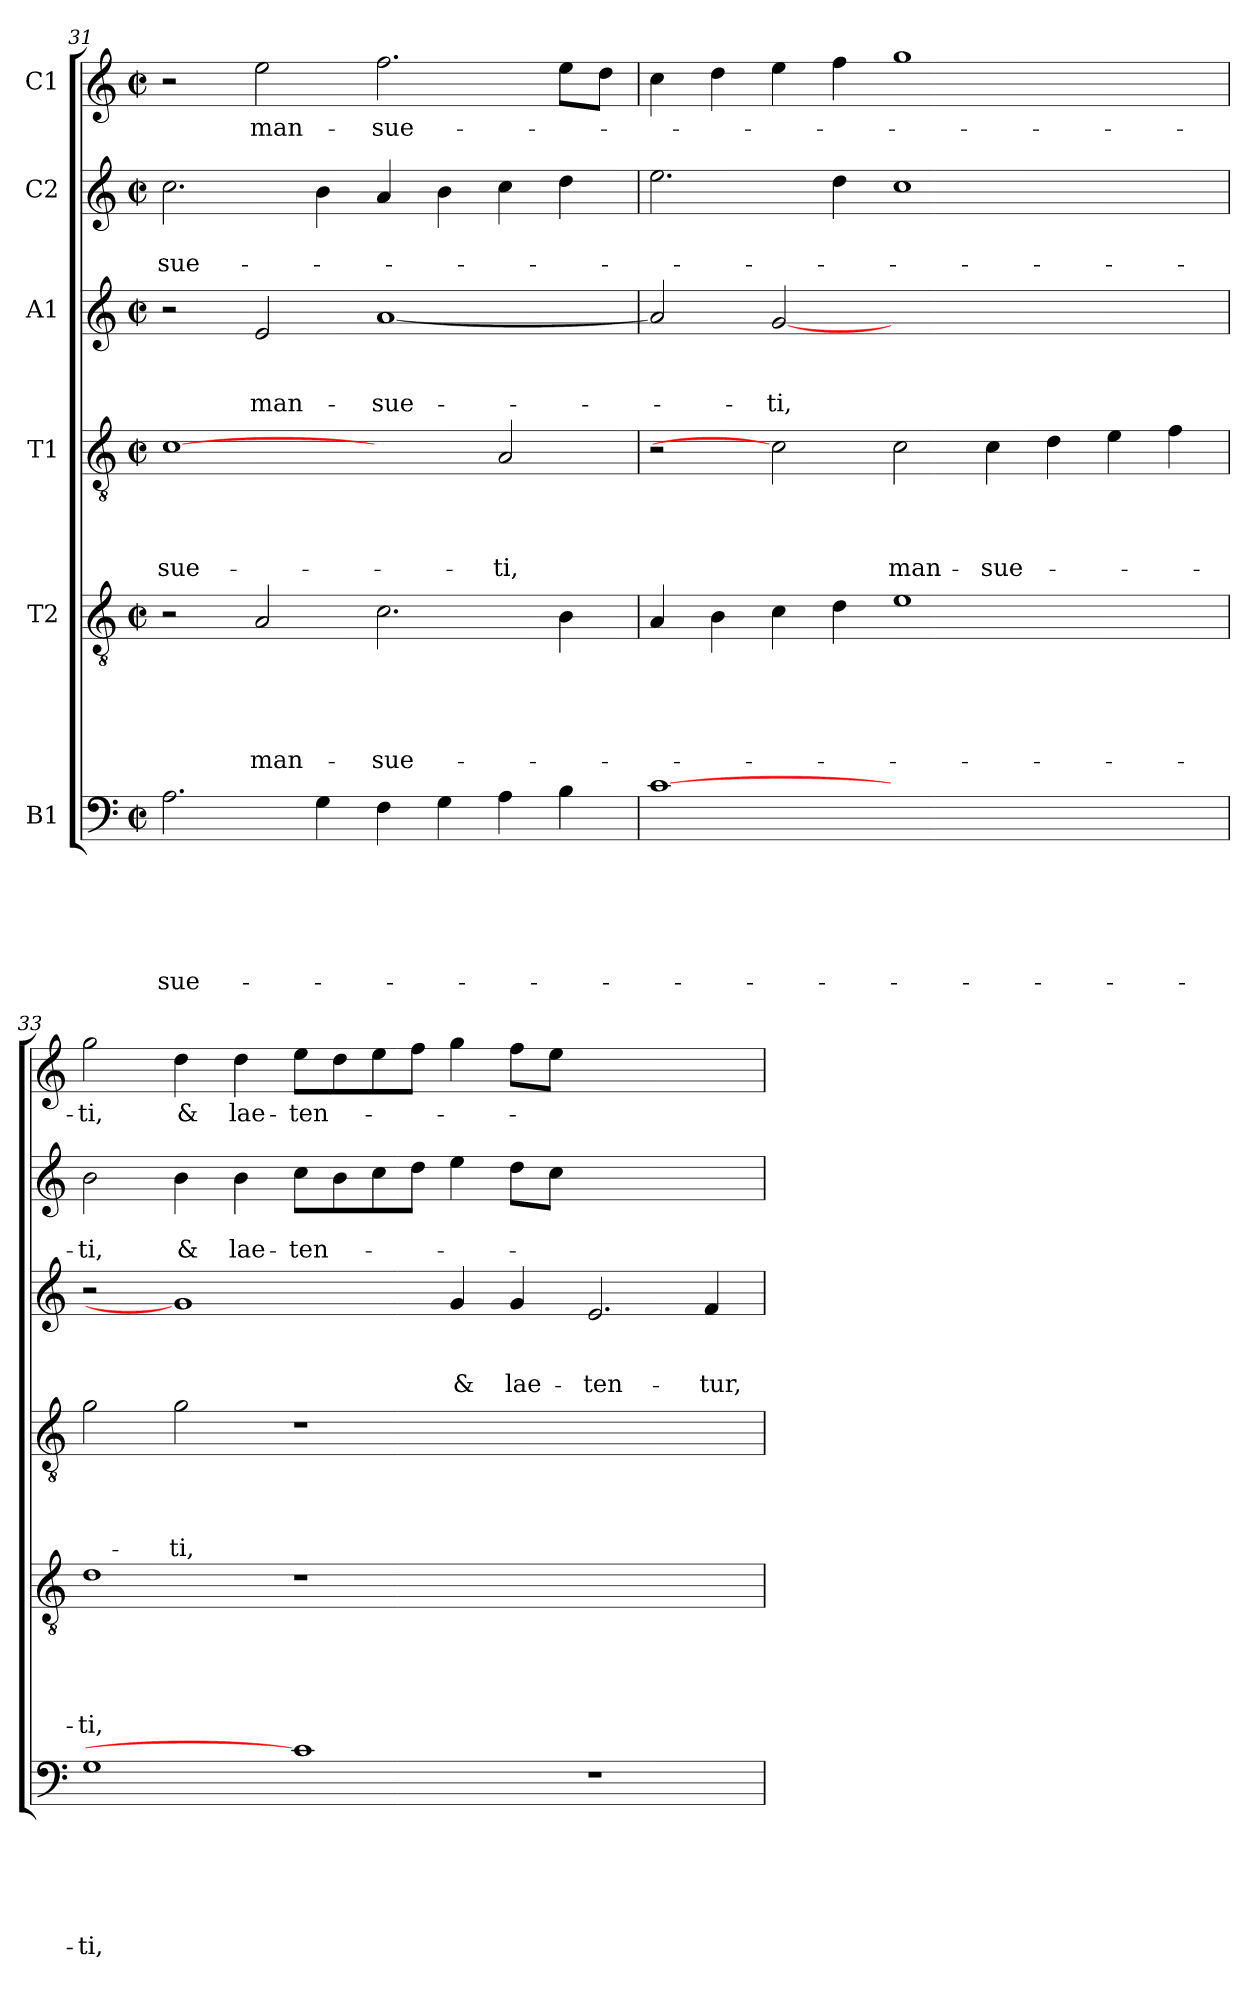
**kern	**text	**text	**text	**text	**text	**text	**kern	**text	**text	**text	**text	**text	**kern	**text	**text	**text	**text	**kern	**text	**text	**text	**kern	**text	**text	**kern	**text
*part6	*part6	*part6	*part6	*part6	*part6	*part6	*part5	*part5	*part5	*part5	*part5	*part5	*part4	*part4	*part4	*part4	*part4	*part3	*part3	*part3	*part3	*part2	*part2	*part2	*part1	*part1
*staff6	*staff6	*staff6	*staff6	*staff6	*staff6	*staff6	*staff5	*staff5	*staff5	*staff5	*staff5	*staff5	*staff4	*staff4	*staff4	*staff4	*staff4	*staff3	*staff3	*staff3	*staff3	*staff2	*staff2	*staff2	*staff1	*staff1
*I"B1	*	*	*	*	*	*	*I"T2	*	*	*	*	*	*I"T1	*	*	*	*	*I"A1	*	*	*	*I"C2	*	*	*I"C1	*
*clefF4	*	*	*	*	*	*	*clefGv2	*	*	*	*	*	*clefGv2	*	*	*	*	*clefG2	*	*	*	*clefG2	*	*	*clefG2	*
*k[]	*	*	*	*	*	*	*k[]	*	*	*	*	*	*k[]	*	*	*	*	*k[]	*	*	*	*k[]	*	*	*k[]	*
*C:	*	*	*	*	*	*	*C:	*	*	*	*	*	*C:	*	*	*	*	*C:	*	*	*	*C:	*	*	*C:	*
*M2/2	*	*	*	*	*	*	*M2/2	*	*	*	*	*	*M2/2	*	*	*	*	*M2/2	*	*	*	*M2/2	*	*	*M2/2	*
*met(c|)	*	*	*	*	*	*	*met(c|)	*	*	*	*	*	*met(c|)	*	*	*	*	*met(c|)	*	*	*	*met(c|)	*	*	*met(c|)	*
=31	=31	=31	=31	=31	=31	=31	=31	=31	=31	=31	=31	=31	=31	=31	=31	=31	=31	=31	=31	=31	=31	=31	=31	=31	=31	=31
!	!	!	!	!	!	!LO:LY:b	!	!	!	!	!	!	!	!	!	!	!LO:LY:b	!	!	!	!	!	!	!LO:LY:b	!	!
2.A\	.	.	.	.	.	-sue-	2r	.	.	.	.	.	[1c	.	.	.	-sue-	2r	.	.	.	2.cc\	.	-sue-	2r	.
!	!	!	!	!	!	!	!	!	!	!	!	!LO:LY:b	!	!	!	!	!	!	!	!	!LO:LY:b	!	!	!	!	!LO:LY:b
.	.	.	.	.	.	.	2A/	.	.	.	.	man-	.	.	.	.	.	2e/	.	.	man-	.	.	.	2ee\	man-
4G\	.	.	.	.	.	.	.	.	.	.	.	.	.	.	.	.	.	.	.	.	.	4b\	.	.	.	.
!	!	!	!	!	!	!	!	!	!	!	!	!LO:LY:b	!	!	!	!	!	!	!	!	!LO:LY:b	!	!	!	!	!LO:LY:b
4F\	.	.	.	.	.	.	2.c\	.	.	.	.	-sue-	2ryy	.	.	.	.	[1a	.	.	-sue-	4a/	.	.	2.ff\	-sue-
4G\	.	.	.	.	.	.	.	.	.	.	.	.	.	.	.	.	.	.	.	.	.	4b\	.	.	.	.
!	!	!	!	!	!	!	!	!	!	!	!	!	!	!	!	!	!LO:LY:b	!	!	!	!	!	!	!	!	!
4A\	.	.	.	.	.	.	.	.	.	.	.	.	2A/	.	.	.	-ti,	.	.	.	.	4cc\	.	.	.	.
4B\	.	.	.	.	.	.	4B\	.	.	.	.	.	.	.	.	.	.	.	.	.	.	4dd\	.	.	8ee\L	.
.	.	.	.	.	.	.	.	.	.	.	.	.	.	.	.	.	.	.	.	.	.	.	.	.	8dd\J	.
=32	=32	=32	=32	=32	=32	=32	=32	=32	=32	=32	=32	=32	=32	=32	=32	=32	=32	=32	=32	=32	=32	=32	=32	=32	=32	=32
[1c	.	.	.	.	.	.	4A/	.	.	.	.	.	2r	.	.	.	.	2a/]	.	.	.	2.ee\	.	.	4cc\	.
.	.	.	.	.	.	.	4B\	.	.	.	.	.	.	.	.	.	.	.	.	.	.	.	.	.	4dd\	.
!	!	!	!	!	!	!	!	!	!	!	!	!	!	!	!	!	!	!	!	!	!LO:LY:b	!	!	!	!	!
.	.	.	.	.	.	.	4c\	.	.	.	.	.	2c]	.	.	.	.	[2g	.	.	-ti,	.	.	.	4ee\	.
.	.	.	.	.	.	.	4d\	.	.	.	.	.	.	.	.	.	.	.	.	.	.	4dd\	.	.	4ff\	.
!	!	!	!	!	!	!	!	!	!	!	!	!	!	!	!	!	!LO:LY:b	!	!	!	!	!	!	!	!	!
1.ryy	.	.	.	.	.	.	1e	.	.	.	.	.	2c\	.	.	.	man-	1.ryy	.	.	.	1cc	.	.	1gg	.
!	!	!	!	!	!	!	!	!	!	!	!	!	!	!	!	!	!LO:LY:b	!	!	!	!	!	!	!	!	!
.	.	.	.	.	.	.	.	.	.	.	.	.	4c\	.	.	.	-sue-	.	.	.	.	.	.	.	.	.
.	.	.	.	.	.	.	.	.	.	.	.	.	4d\	.	.	.	.	.	.	.	.	.	.	.	.	.
.	.	.	.	.	.	.	2ryy	.	.	.	.	.	4e\	.	.	.	.	.	.	.	.	2ryy	.	.	2ryy	.
.	.	.	.	.	.	.	.	.	.	.	.	.	4f\	.	.	.	.	.	.	.	.	.	.	.	.	.
=33	=33	=33	=33	=33	=33	=33	=33	=33	=33	=33	=33	=33	=33	=33	=33	=33	=33	=33	=33	=33	=33	=33	=33	=33	=33	=33
!	!	!	!	!	!	!LO:LY:b	!	!	!	!	!	!LO:LY:b	!	!	!	!	!	!	!	!	!	!	!	!LO:LY:b	!	!LO:LY:b
1G	.	.	.	.	.	-ti,	1d	.	.	.	.	-ti,	2g\	.	.	.	.	2r	.	.	.	2b\	.	-ti,	2gg\	-ti,
!	!	!	!	!	!	!	!	!	!	!	!	!	!	!	!	!	!LO:LY:b	!	!	!	!	!	!	!LO:LY:b	!	!LO:LY:b
.	.	.	.	.	.	.	.	.	.	.	.	.	2g\	.	.	.	-ti,	1g]	.	.	.	4b\	.	&	4dd\	&
!	!	!	!	!	!	!	!	!	!	!	!	!	!	!	!	!	!	!	!	!	!	!	!	!LO:LY:b	!	!LO:LY:b
.	.	.	.	.	.	.	.	.	.	.	.	.	.	.	.	.	.	.	.	.	.	4b\	.	lae-	4dd\	lae-
!	!	!	!	!	!	!	!	!	!	!	!	!	!	!	!	!	!	!	!	!	!	!	!	!LO:LY:b	!	!LO:LY:b
1c]	.	.	.	.	.	.	1r	.	.	.	.	.	1r	.	.	.	.	.	.	.	.	8cc\L	.	-ten-	8ee\L	-ten-
.	.	.	.	.	.	.	.	.	.	.	.	.	.	.	.	.	.	.	.	.	.	8b\	.	.	8dd\	.
.	.	.	.	.	.	.	.	.	.	.	.	.	.	.	.	.	.	.	.	.	.	8cc\	.	.	8ee\	.
.	.	.	.	.	.	.	.	.	.	.	.	.	.	.	.	.	.	.	.	.	.	8dd\J	.	.	8ff\J	.
!	!	!	!	!	!	!	!	!	!	!	!	!	!	!	!	!	!	!	!	!	!LO:LY:b	!	!	!	!	!
.	.	.	.	.	.	.	.	.	.	.	.	.	.	.	.	.	.	4g/	.	.	&	4ee\	.	.	4gg\	.
!	!	!	!	!	!	!	!	!	!	!	!	!	!	!	!	!	!	!	!	!	!LO:LY:b	!	!	!	!	!
.	.	.	.	.	.	.	.	.	.	.	.	.	.	.	.	.	.	4g/	.	.	lae-	8dd\L	.	.	8ff\L	.
.	.	.	.	.	.	.	.	.	.	.	.	.	.	.	.	.	.	.	.	.	.	8cc\J	.	.	8ee\J	.
!	!	!	!	!	!	!	!	!	!	!	!	!	!	!	!	!	!	!	!	!	!LO:LY:b	!	!	!	!	!
1r	.	.	.	.	.	.	1ryy	.	.	.	.	.	1ryy	.	.	.	.	2.e/	.	.	-ten-	1ryy	.	.	1ryy	.
!	!	!	!	!	!	!	!	!	!	!	!	!	!	!	!	!	!	!	!	!	!LO:LY:b	!	!	!	!	!
.	.	.	.	.	.	.	.	.	.	.	.	.	.	.	.	.	.	4f/	.	.	-tur,	.	.	.	.	.
=	=	=	=	=	=	=	=	=	=	=	=	=	=	=	=	=	=	=	=	=	=	=	=	=	=	=
*-	*-	*-	*-	*-	*-	*-	*-	*-	*-	*-	*-	*-	*-	*-	*-	*-	*-	*-	*-	*-	*-	*-	*-	*-	*-	*-
